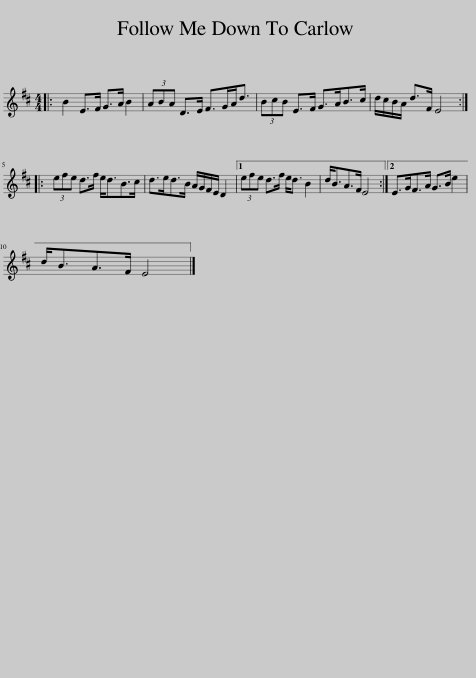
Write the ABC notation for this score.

X:1
L:1/8
M:4/4
I:linebreak $
K:D
V:1 treble
V:1
|: B2 E>F G>A B2 | (3ABA D>E F>GA<d | (3BcB E>F G>AB>c | d/c/B/A/ d>F E4 ::$ (3efe d>f e<dB>c | %5
 d>ed>B A/G/F/E/ D2 |1 (3efe d>f e<d B2 | d<BA>F E4 :|2 E>GF>A G>B e2 |$ d<BA>F E4 |] %10
